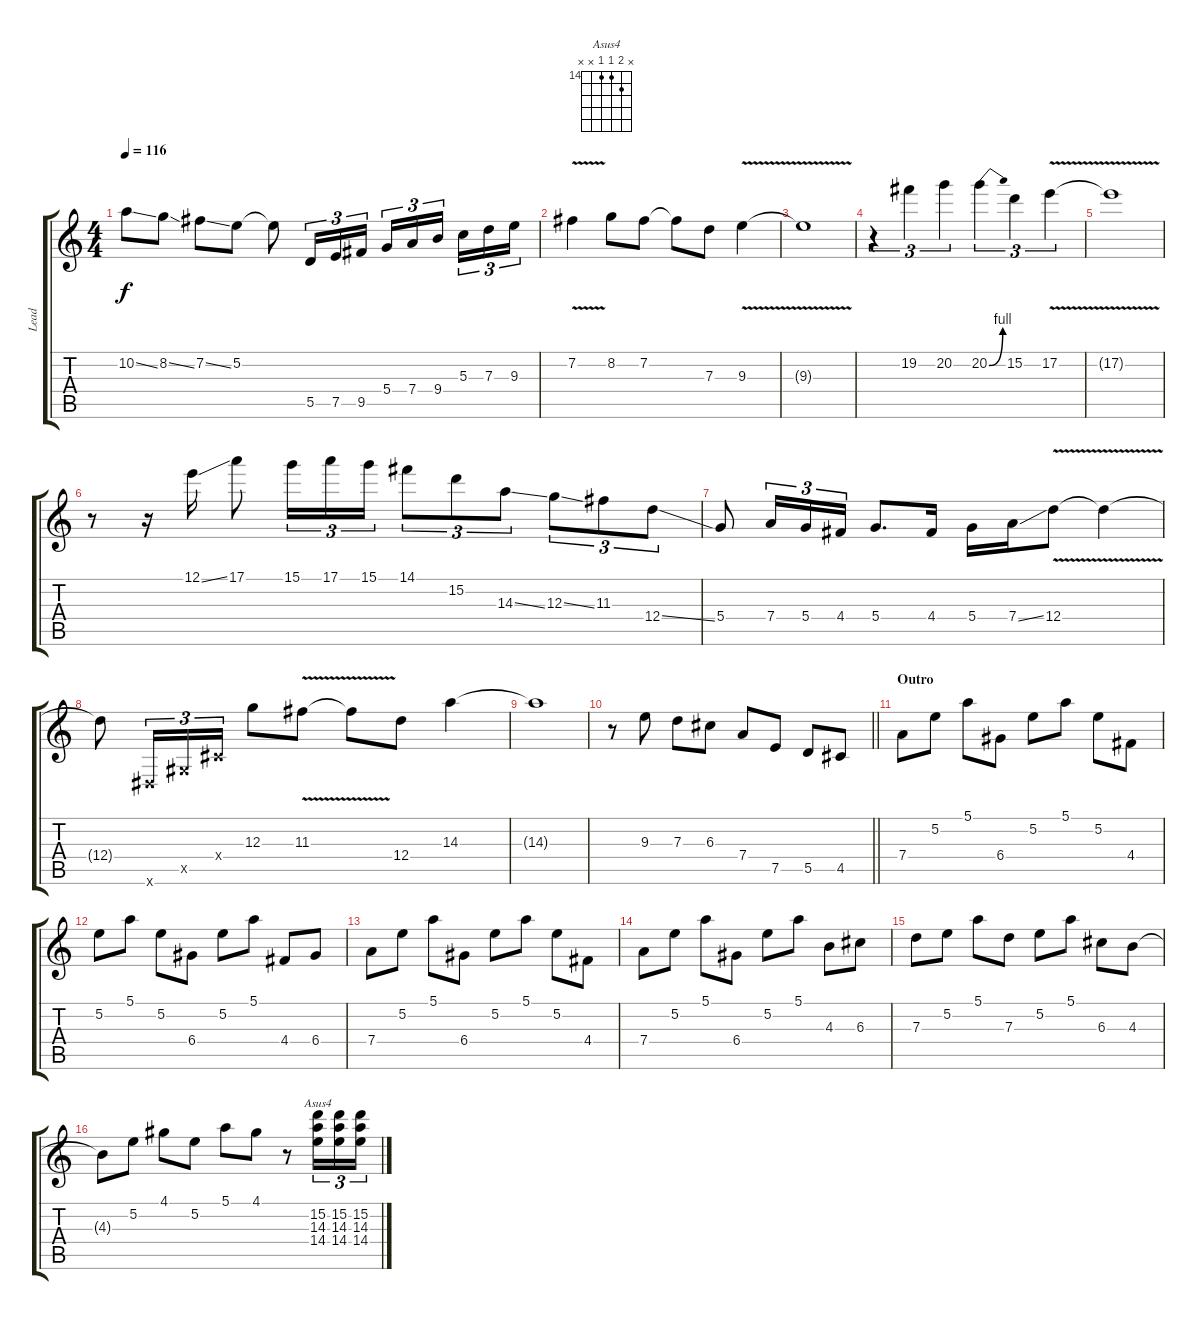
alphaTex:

\track ("Lead" "Lead") {instrument electricguitarclean}
\staff {score tabs}
\tuning (E4 B3 G3 D3 A2 E2) {hide}
\chord ("Asus4" x 15 14 14 x x) {firstfret 14}
\ts (4 4)
\tempo 116
\clef g2
\ks c
10.2{ss}.8{dy f} 8.2{ss}.8 7.2{ss}.8 5.2.8 5.2{t}.8 5.5.16{tu (3 2)} 7.5.16{tu (3 2)} 9.5.16{tu (3 2)} 5.4.16{tu (3 2)} 7.4.16{tu (3 2)} 9.4.16{tu (3 2) beam splitsecondary} 5.3.16{tu (3 2)} 7.3.16{tu (3 2)} 9.3.16{tu (3 2)} |
7.2{v}.4 8.2.8 7.2.8 7.2{t}.8 7.3.8 9.3{v}.4 |
9.3{t}.1 |
r.4{tu (3 2)} 19.2.4{tu (3 2)} 20.2.4{tu (3 2)} 20.2{be (bend 0 0 60 4)}.4{tu (3 2)} 15.2.4{tu (3 2)} 17.2{v}.4{tu (3 2)} |
17.2{t}.1 |
r.8 r.16 12.1{ss}.16 17.1.8 15.1.16{tu (3 2)} 17.1.16{tu (3 2)} 15.1.16{tu (3 2)} 14.1.8{tu (3 2)} 15.2.8{tu (3 2)} 14.3{ss}.8{tu (3 2)} 12.3{ss}.8{tu (3 2)} 11.3.8{tu (3 2)} 12.4{ss}.8{tu (3 2)} |
5.4.8 7.4.16{tu (3 2)} 5.4.16{tu (3 2)} 4.4.16{tu (3 2)} 5.4.8{d} 4.4.16 5.4.16 7.4{ss}.16 12.4{v}.8 12.4{t}.4 |
12.4{t}.8 -1.6{x}.16{tu (3 2)} -1.5{x}.16{tu (3 2)} -1.4{x}.16{tu (3 2)} 12.3.8 11.3{v}.8 11.3{t}.8 12.4.8 14.3.4 |
14.3{t}.1 |
\barLineRight lightlight
r.8 9.3.8 7.3.8 6.3.8 7.4.8 7.5.8 5.5.8 4.5.8 |
\section ("" "Outro")
7.4.8 5.2.8 5.1.8 6.4.8 5.2.8 5.1.8 5.2.8 4.4.8 |
5.2.8 5.1.8 5.2.8 6.4.8 5.2.8 5.1.8 4.4.8 6.4.8 |
7.4.8 5.2.8 5.1.8 6.4.8 5.2.8 5.1.8 5.2.8 4.4.8 |
7.4.8 5.2.8 5.1.8 6.4.8 5.2.8 5.1.8 4.3.8 6.3.8 |
7.3.8 5.2.8 5.1.8 7.3.8 5.2.8 5.1.8 6.3.8 4.3.8 |
4.3{t}.8 5.2.8 4.1.8 5.2.8 5.1.8 4.1.8 r.8 (15.2 14.3 14.4).16{tu (3 2) ch "Asus4"} (15.2 14.3 14.4).16{tu (3 2)} (15.2 14.3 14.4).16{tu (3 2)}
